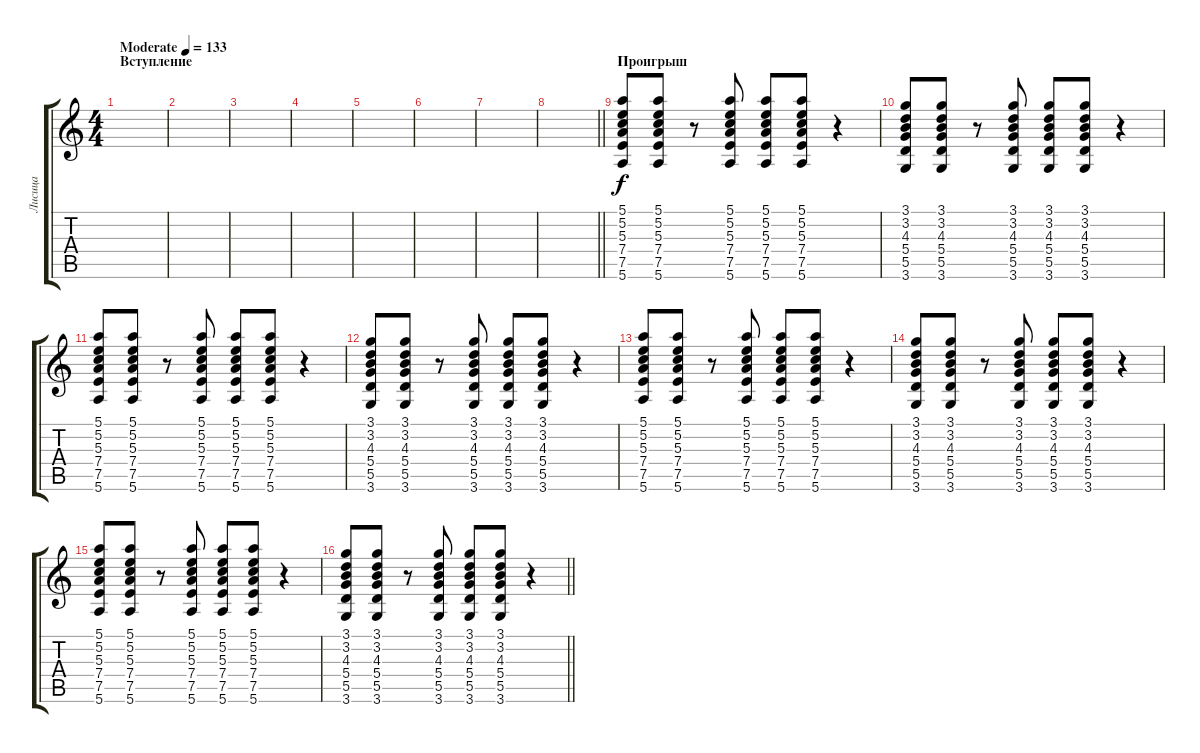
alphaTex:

\track ("Лисица" "Лисица") {instrument acousticguitarsteel}
\staff {score tabs}
\tuning (E4 B3 G3 D3 A2 E2) {hide}
\ts (4 4)
\section ("" "Вступление")
\tempo (133 "Moderate")
\clef g2
\ks c
|
|
|
|
|
|
|
\barLineRight lightlight
|
\section ("" "Проигрыш")
(5.1 5.2 5.3 7.4 7.5 5.6).8 (5.1 5.2 5.3 7.4 7.5 5.6).8 r.8 (5.1 5.2 5.3 7.4 7.5 5.6).8 (5.1 5.2 5.3 7.4 7.5 5.6).8 (5.1 5.2 5.3 7.4 7.5 5.6).8 r.4 |
(3.1 3.2 4.3 5.4 5.5 3.6).8 (3.1 3.2 4.3 5.4 5.5 3.6).8 r.8 (3.1 3.2 4.3 5.4 5.5 3.6).8 (3.1 3.2 4.3 5.4 5.5 3.6).8 (3.1 3.2 4.3 5.4 5.5 3.6).8 r.4 |
(5.1 5.2 5.3 7.4 7.5 5.6).8 (5.1 5.2 5.3 7.4 7.5 5.6).8 r.8 (5.1 5.2 5.3 7.4 7.5 5.6).8 (5.1 5.2 5.3 7.4 7.5 5.6).8 (5.1 5.2 5.3 7.4 7.5 5.6).8 r.4 |
(3.1 3.2 4.3 5.4 5.5 3.6).8 (3.1 3.2 4.3 5.4 5.5 3.6).8 r.8 (3.1 3.2 4.3 5.4 5.5 3.6).8 (3.1 3.2 4.3 5.4 5.5 3.6).8 (3.1 3.2 4.3 5.4 5.5 3.6).8 r.4 |
(5.1 5.2 5.3 7.4 7.5 5.6).8 (5.1 5.2 5.3 7.4 7.5 5.6).8 r.8 (5.1 5.2 5.3 7.4 7.5 5.6).8 (5.1 5.2 5.3 7.4 7.5 5.6).8 (5.1 5.2 5.3 7.4 7.5 5.6).8 r.4 |
(3.1 3.2 4.3 5.4 5.5 3.6).8 (3.1 3.2 4.3 5.4 5.5 3.6).8 r.8 (3.1 3.2 4.3 5.4 5.5 3.6).8 (3.1 3.2 4.3 5.4 5.5 3.6).8 (3.1 3.2 4.3 5.4 5.5 3.6).8 r.4 |
(5.1 5.2 5.3 7.4 7.5 5.6).8 (5.1 5.2 5.3 7.4 7.5 5.6).8 r.8 (5.1 5.2 5.3 7.4 7.5 5.6).8 (5.1 5.2 5.3 7.4 7.5 5.6).8 (5.1 5.2 5.3 7.4 7.5 5.6).8 r.4 |
\barLineRight lightlight
(3.1 3.2 4.3 5.4 5.5 3.6).8 (3.1 3.2 4.3 5.4 5.5 3.6).8 r.8 (3.1 3.2 4.3 5.4 5.5 3.6).8 (3.1 3.2 4.3 5.4 5.5 3.6).8 (3.1 3.2 4.3 5.4 5.5 3.6).8 r.4
